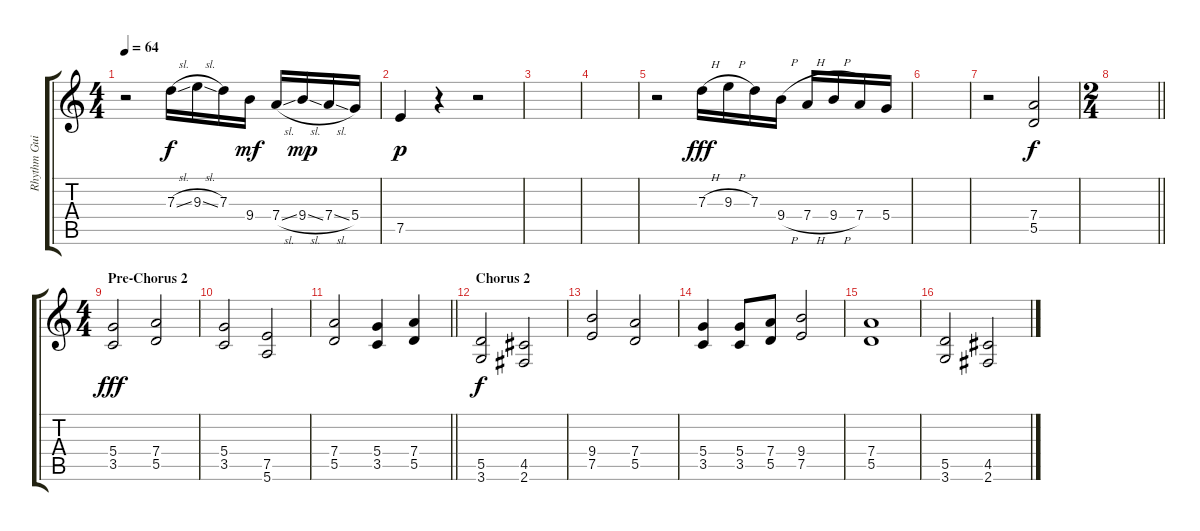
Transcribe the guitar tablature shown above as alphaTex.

\track ("Rhythm Guitar - John Norum" "Rhythm Gui") {instrument distortionguitar}
\staff {score tabs}
\tuning (E4 B3 G3 D3 A2 E2) {hide}
\ts (4 4)
\tempo 64
\clef g2
\ks c
r.2{dy mf} 7.3{sl}.16{dy f} 9.3{sl}.16 7.3.16 9.4.16{dy mf} 7.4{sl}.16 9.4{sl}.16{dy mp} 7.4{sl}.16 5.4.16 |
7.5.4{dy p} r.4 r.2 |
|
|
r.2 7.3{h}.16{dy fff} 9.3{h}.16 7.3.16 9.4{h}.16 7.4{h}.16 9.4{h}.16 7.4.16 5.4.16 |
|
r.2 (7.4 5.5).2{dy f} |
\ts (2 4)
\barLineRight lightlight
|
\ts (4 4)
\section ("" "Pre-Chorus 2")
(5.4 3.5).2{dy fff} (7.4 5.5).2 |
(5.4 3.5).2 (7.5 5.6).2 |
\barLineRight lightlight
(7.4 5.5).2 (5.4 3.5).4 (7.4 5.5).4 |
\section ("" "Chorus 2")
(5.5 3.6).2{dy f} (4.5 2.6).2 |
(9.4 7.5).2 (7.4 5.5).2 |
(5.4 3.5).4 (5.4 3.5).8 (7.4 5.5).8 (9.4 7.5).2 |
(7.4 5.5).1 |
(5.5 3.6).2 (4.5 2.6).2
